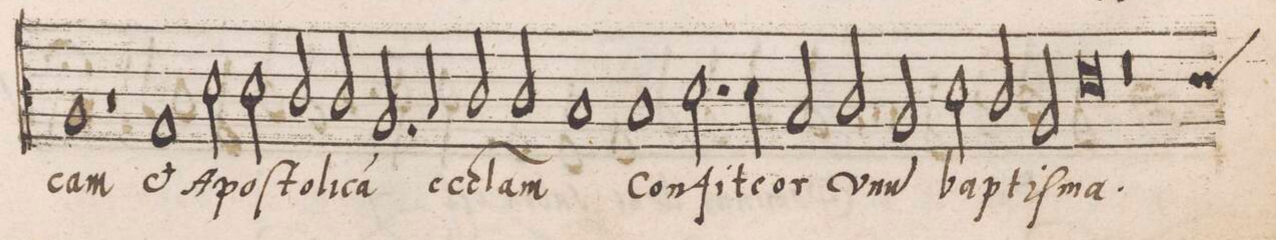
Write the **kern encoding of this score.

**kern	**text
*I"ALTVS	*
*clefC3	*
*k[]	*
*met(C|)	*
*M2/1	*
1A/	-cam
1r	.
=129-	=129-
1G/	e(t)
2d\	A-
2d\	-po-
=130-	=130-
2c/	-ſto-
2c/	-li-
2.A/	-ca(m)
4B/	ec-
=131-	=131-
2c/	-cl(e-
2c/	-si)-
1B/	-am
=132-	=132-
1B/	Con-
2.d\	-fi-
4d\	-te-
=133-	=133-
2B/	 or
2c/	v-
2A/	-nu(m)
2d\	bap-
=134-	=134-
2c/	-tiſ-
2A/	.
*custos:c	*
0e\	-ma.
=135-	=135-
1r	.
=136-	=136-
*-	*-
